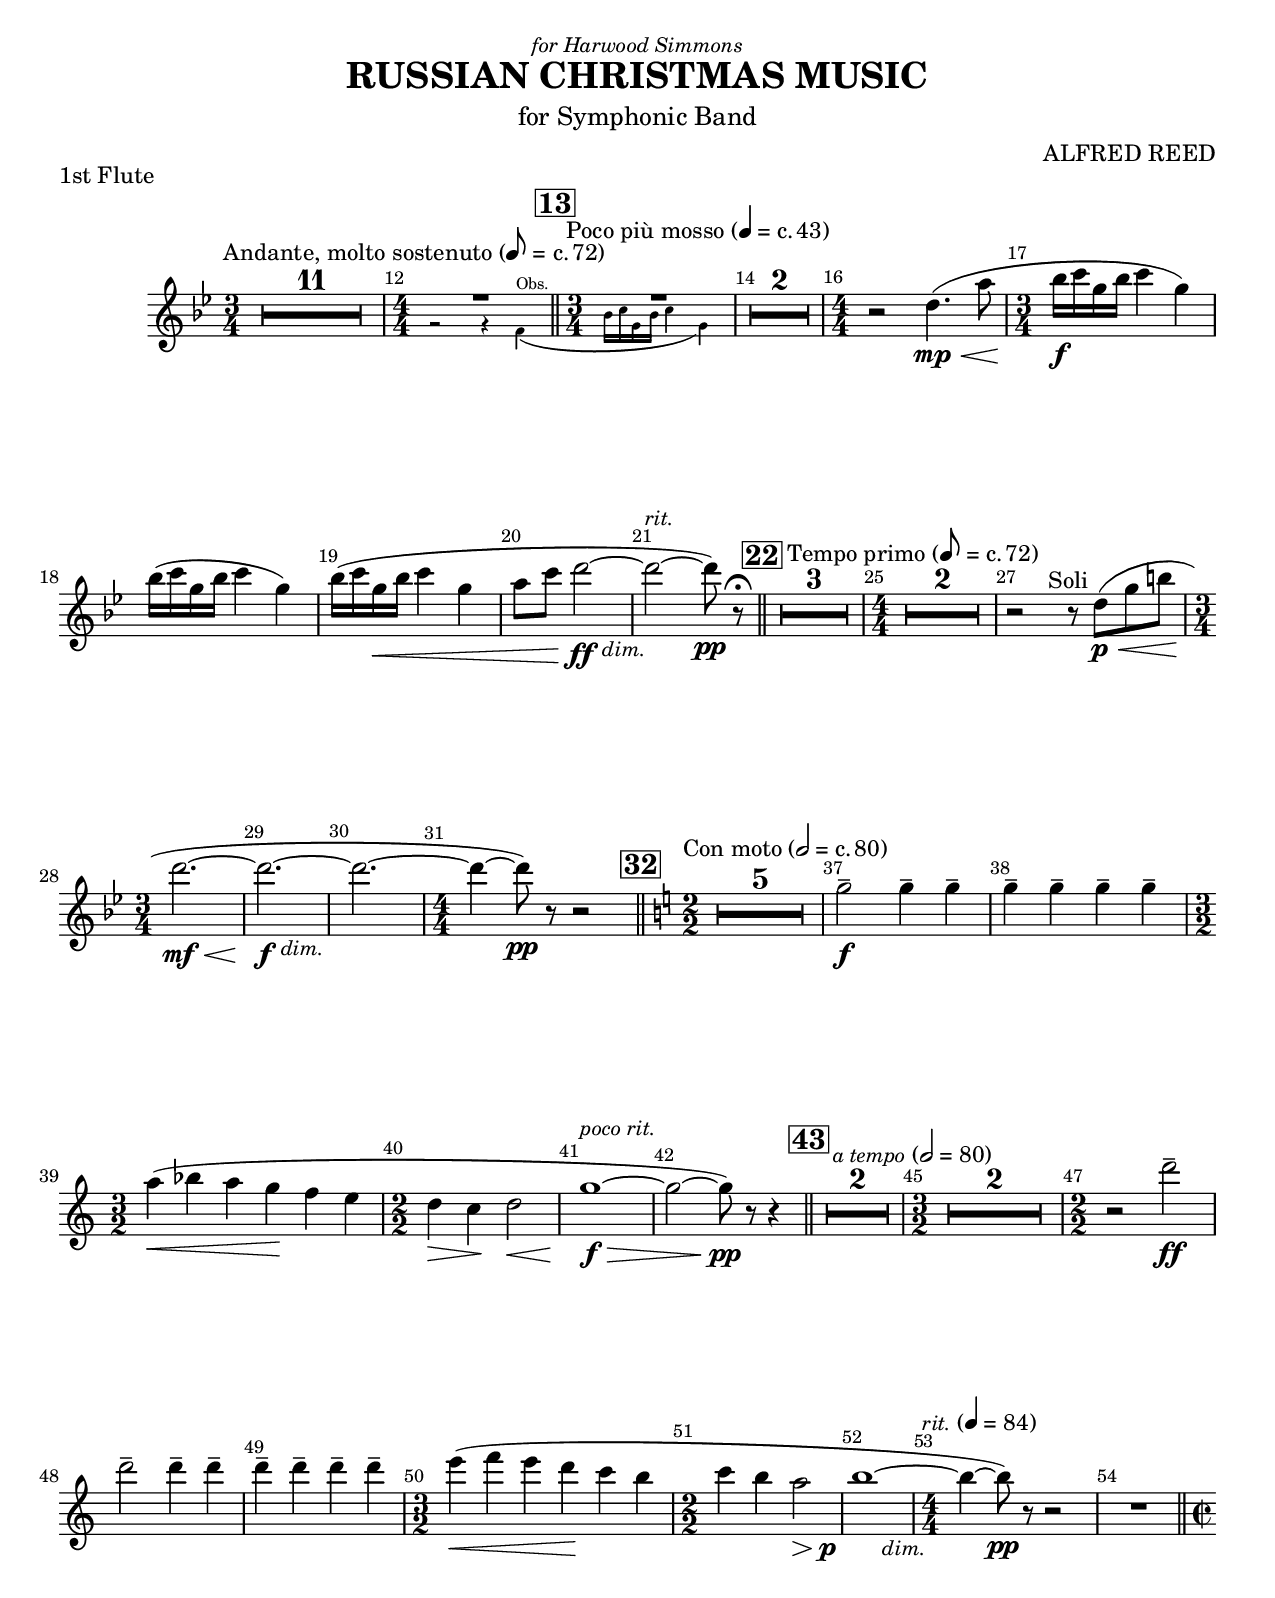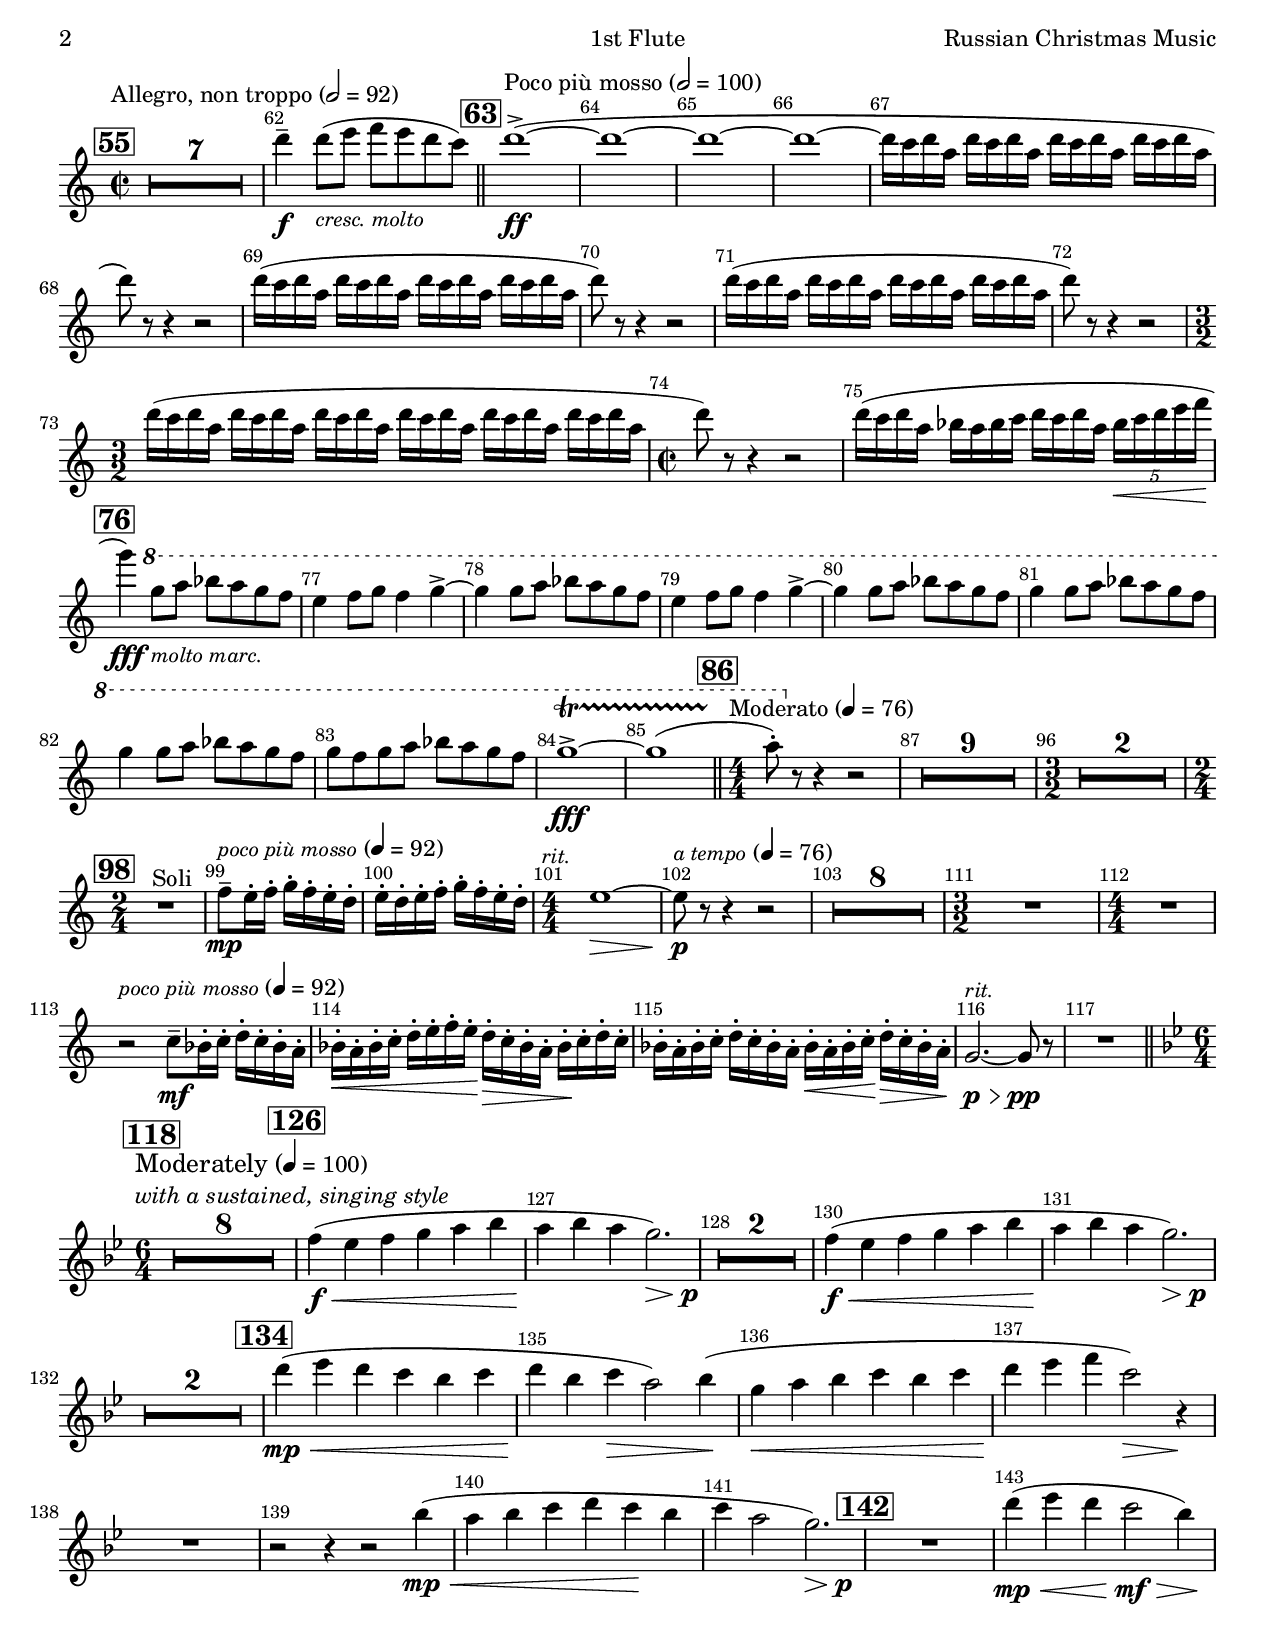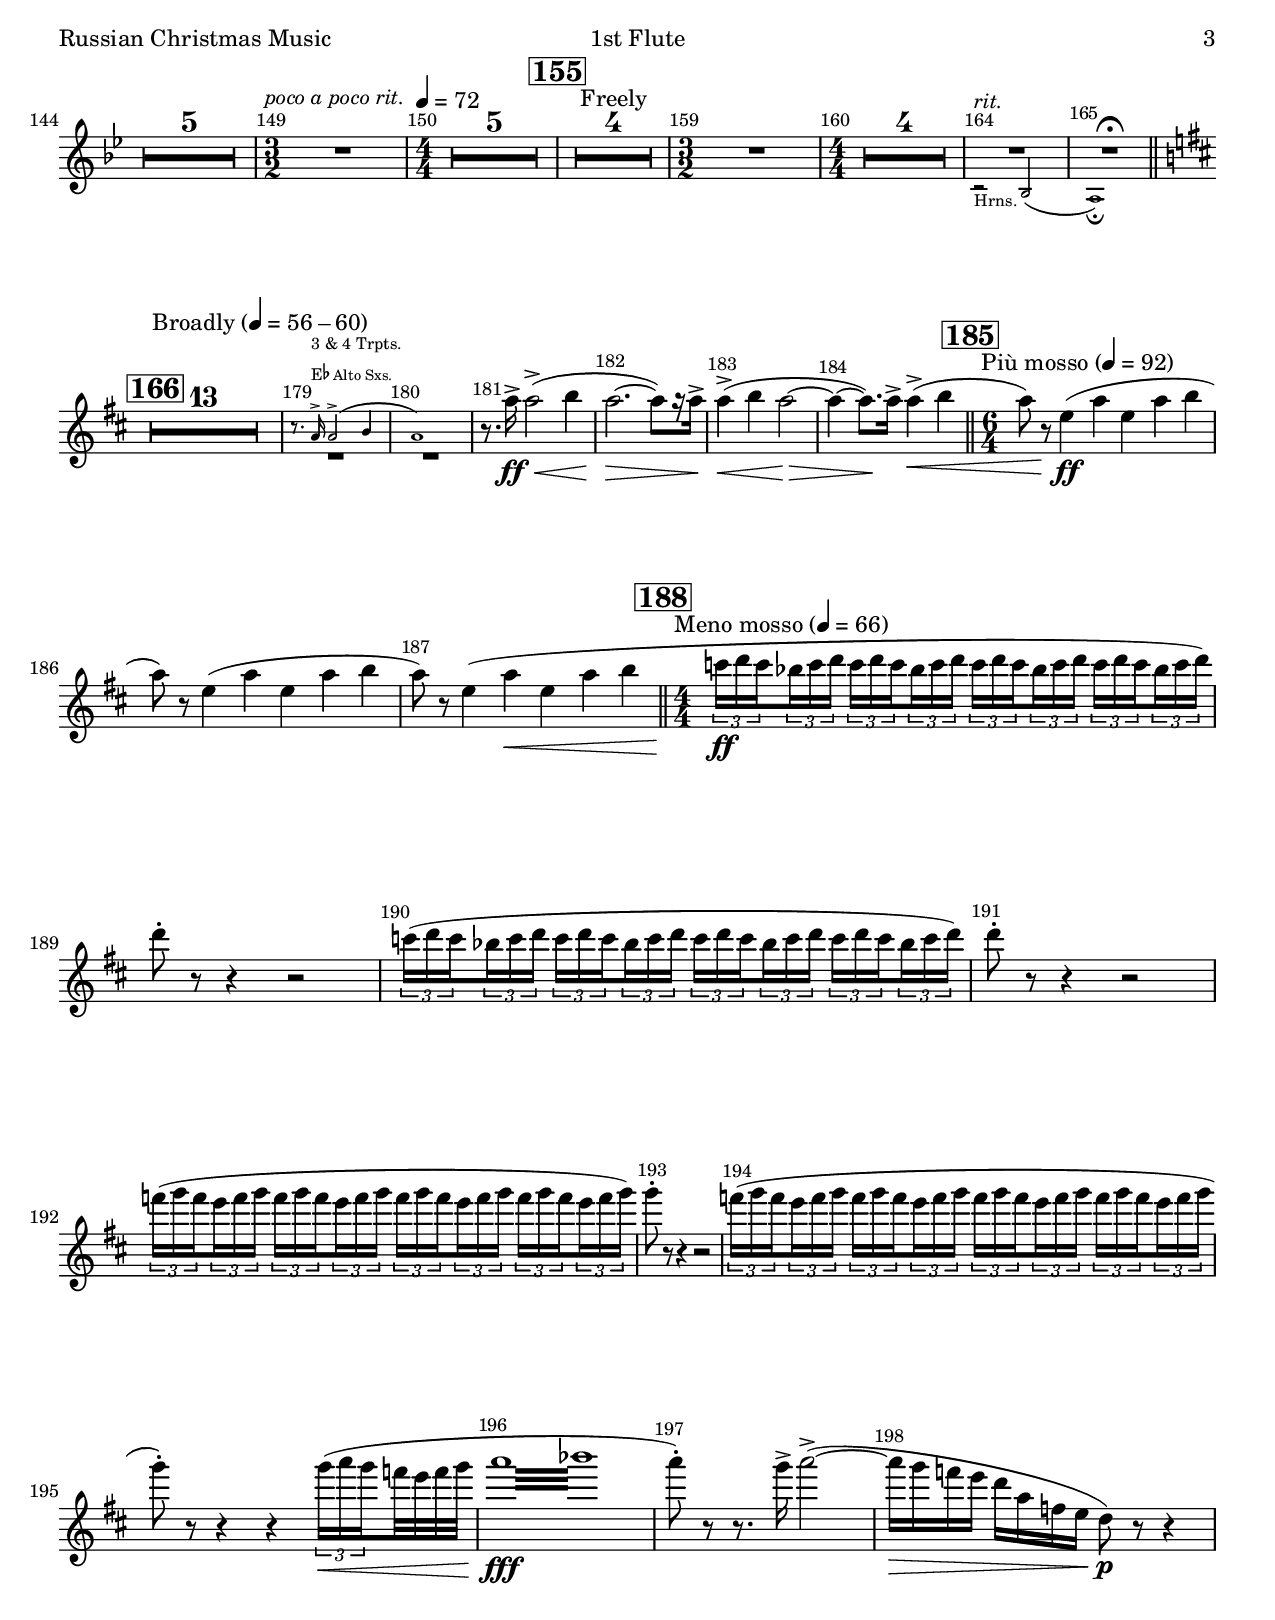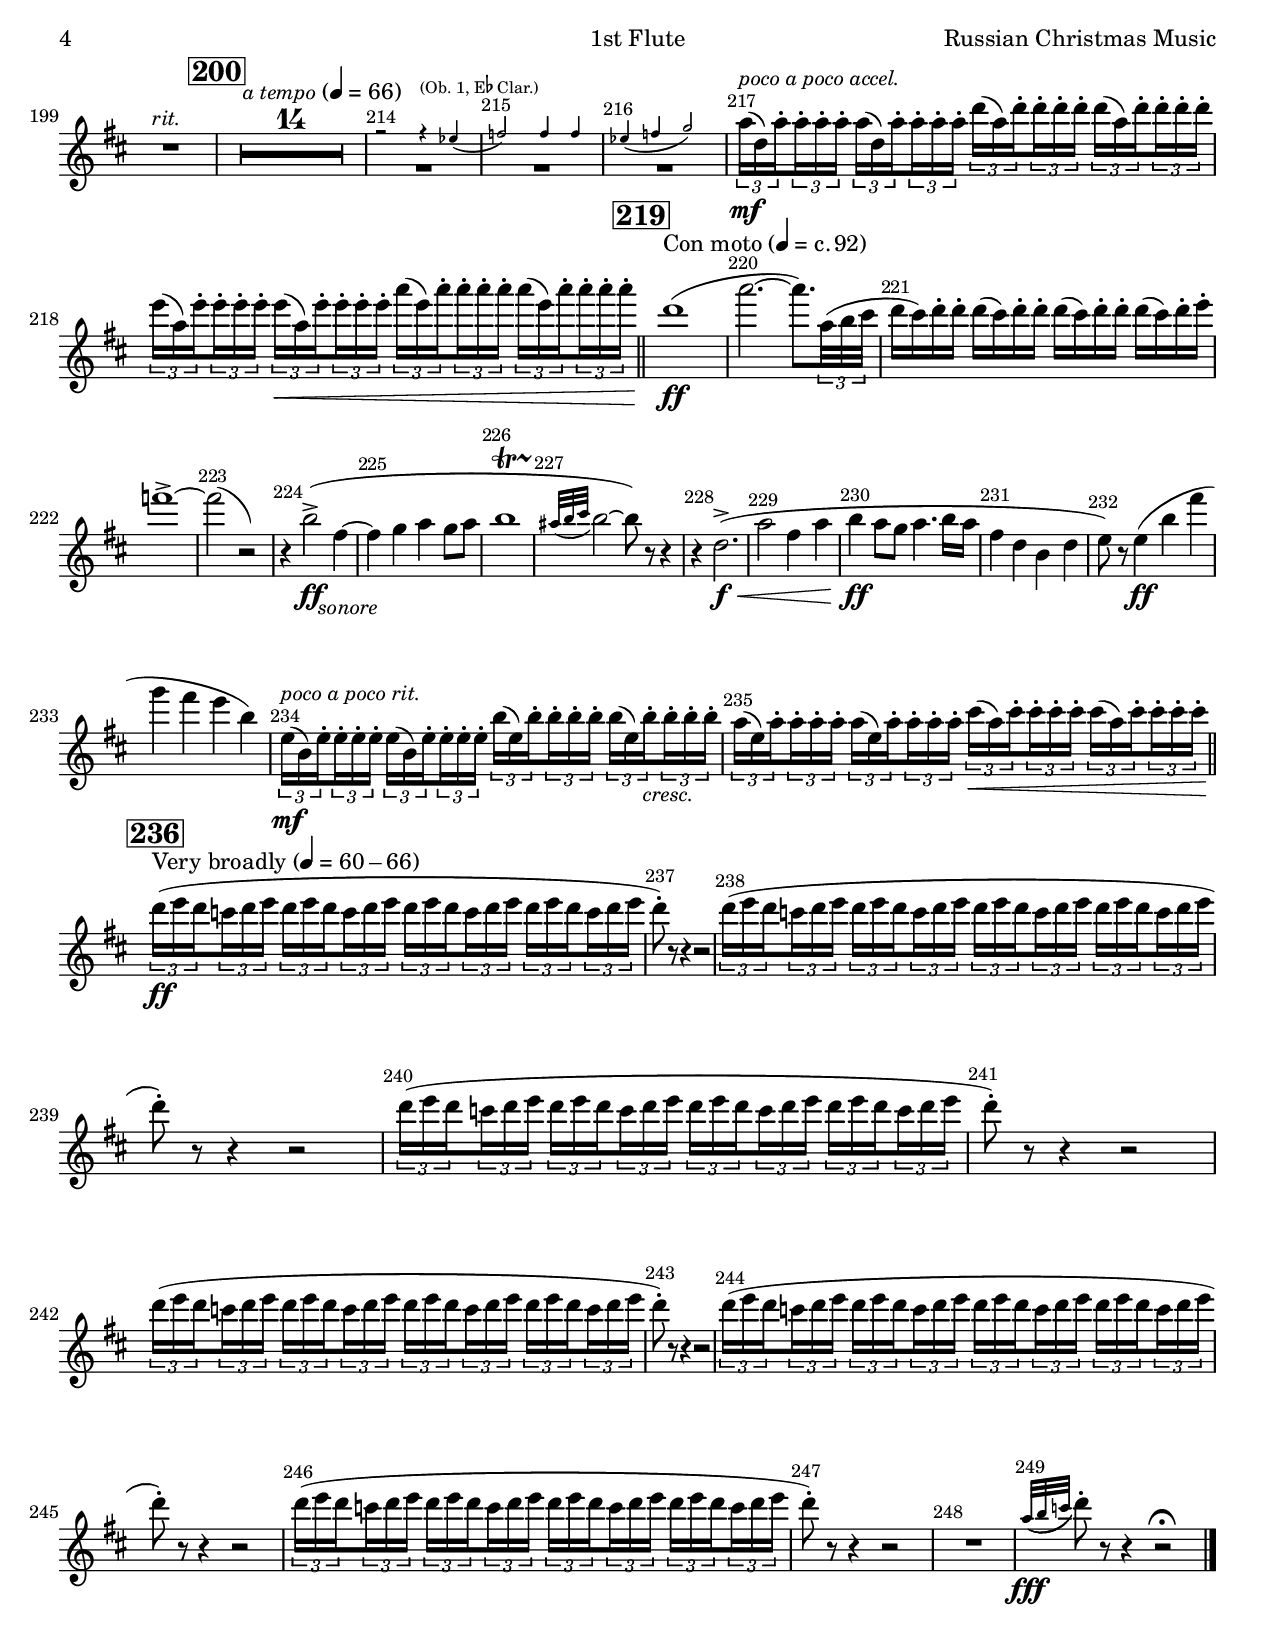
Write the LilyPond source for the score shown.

\version "2.19.82"
\language "english"

\version "2.19.82"
\language "english"

\header {
  dedication = \markup { \normal-text \smaller \italic "for Harwood Simmons" }
  pieceTitle = "Russian Christmas Music"
  title = \markup { #(string-upcase pieceTitle) }
  subtitle = \markup { \normal-text "for Symphonic Band" }
  composer = \markup { "ALFRED REED" }
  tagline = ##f
}

\paper {
  #(set-paper-size "ansi a")
  oddHeaderMarkup = \markup \fill-line {
    \on-the-fly #print-page-number-check-first
    \fromproperty #'header:pieceTitle
    \on-the-fly #print-page-number-check-first
    \fromproperty #'header:piece
    \on-the-fly #print-page-number-check-first
    \fromproperty #'page:page-number-string
  }
  evenHeaderMarkup = \markup \fill-line {
    \on-the-fly #print-page-number-check-first
    \fromproperty #'page:page-number-string
    \on-the-fly #print-page-number-check-first
    \fromproperty #'header:piece
    \fromproperty #'header:pieceTitle
  }
}

rehearsalMark = {
  \once \override Score.BarNumber.break-visibility = ##(#f #f #f)
  \mark \default
}

scoreOutline = {
  \compressFullBarRests
  \override MultiMeasureRest.expand-limit = #1
  \set Score.markFormatter = #format-mark-box-barnumbers
  \override Score.BarNumber.break-visibility = #end-of-line-invisible
  \context Score \applyContext #(set-bar-number-visibility 1)

  \overrideTimeSignatureSettings 6/4 1/4 #'(1 1 1 1 1 1) #'()
  \overrideTimeSignatureSettings 3/2 1/4 #'(1 1 1 1 1 1) #'()
  \overrideTimeSignatureSettings 2/2 1/2 #'(1 1) \beamExceptions {
    16[ 16 16 16] 16[ 16 16 16] 16[ 16 16 16] 16[ 16 16 16] |
    8[ 8 8 8] 8[ 8 8 8]
  }

  \numericTimeSignature
  \time 3/4
  \tempo \markup {
    \concat \normal-text {
      "Andante, molto sostenuto ("
      \smaller \general-align #Y #DOWN \note #"8" #1
      " = c."
      \hspace #0.25
      "72)"
    }
  }
  \key bf \major
  s2.*11

  % m. 12
  \time 4/4
  | s1*1

  %%% m. 13 %%%
  \rehearsalMark
  \bar "||"
  \time 3/4
  \tempo \markup {
    \concat \normal-text {
      "Poco più mosso ("
      \smaller \general-align #Y #DOWN \note #"4" #1
      " = c."
      \hspace #0.25
      "43)"
    }
  }
  | s2.*3

  % m. 16
  \time 4/4
  | s1*1

  % m. 17
  \time 3/4
  | s2.*4

  % m. 21
  | \tempo \markup { \normal-text \smaller \italic "rit." }
  s2

  s8 s8\fermata

  %%% m. 22 %%%
  \rehearsalMark
  \bar "||"
  \tempo \markup {
    \concat \normal-text {
      "Tempo primo ("
      \smaller \general-align #Y #DOWN \note #"8" #1
      " = c."
      \hspace #0.25
      "72)"
    }
  }
  | s2.*3

  % m. 25
  \time 4/4
  | s1*3

  % m. 28
  \time 3/4
  | s2.*3

  % m. 31
  \time 4/4
  | s1*1

  %%% m. 32 %%%
  \rehearsalMark
  \bar "||"
  \time 2/2
  \tempo \markup {
    \concat \normal-text {
      "Con moto ("
      \smaller \general-align #Y #DOWN \note #"2" #1
      " = c."
      \hspace #0.25
      "80)"
    }
  }
  \key c \major
  | s1*7

  % m. 39
  \time 3/2
  | s1.*1

  % m. 40
  \time 2/2
  | s1*1

  % m. 41
  \tempo \markup { \normal-text \smaller \italic "poco rit." }
  | s1*2

  %%% m. 43 %%%
  \rehearsalMark
  \bar "||"
  \tempo \markup { \normal-text \smaller \italic "a tempo" } 2 = 80
  | s1*2

  % m. 45
  \time 3/2
  | s1.*2

  % m. 48
  \time 2/2
  | s1*3

  % m. 51
  \time 3/2
  | s1.*1

  % m. 52
  \time 2/2
  | s1*2

  % m. 54
  \time 4/4
  \tempo \markup { \normal-text \smaller \italic "rit." } 4 = 84
  | s1*2

  %%% m. 55 %%%
  \defaultTimeSignature
  \time 2/2
  \rehearsalMark
  \bar "||"
  \tempo \markup { \normal-text "Allegro, non troppo" } 2 = 92
  | s1*8

  %%% m. 63 %%%
  \rehearsalMark
  \bar "||"
  \tempo \markup { \normal-text "Poco più mosso" } 2 = 100
  | s1*10

  % m. 74
  \time 3/2
  | s1.*1

  % m. 75
  \time 2/2
  | s1*2

  %%% m. 76 %%%
  \rehearsalMark
  | s1*10

  %%% m. 86 %%%
  \rehearsalMark
  \bar "||"
  \numericTimeSignature
  \time 4/4
  \tempo \markup { \normal-text "Moderato" } 4 = 76
  | s1*10

  % m. 96
  \time 3/2
  | s1.*2

  %%% m. 98 %%%
  \rehearsalMark
  \time 2/4
  | s2*1

  % m. 99
  \tempo \markup { \normal-text \smaller \italic "poco più mosso" } 4 = 92
  | s2*2

  % m. 101
  \time 4/4
  \tempo \markup { \normal-text \smaller \italic "rit." }
  | s1*1

  % m. 102
  \tempo \markup { \normal-text \smaller \italic "a tempo" } 4 = 76
  | s1*9

  % m. 111
  \time 3/2
  | s1.*1

  % m. 112
  \time 4/4
  | s1*1

  % m. 113
  \tempo \markup { \normal-text \smaller \italic "poco più mosso" } 4 = 92
  | s1*3

  % m. 116
  \tempo \markup { \normal-text \smaller \italic "rit." }
  | s1*2

  %%% m. 118 %%%
  \rehearsalMark
  \bar "||"
  \key bf \major
  \time 6/4
  \tempo \markup \left-column \normal-text {
    \concat {
      \larger "Moderately ("
      \smaller \general-align #Y #DOWN \note #"4" #1
      " = 100)"
    }
    \italic "with a sustained, singing style"
  }
  | s1.*8

  %%% m. 126 %%%
  \rehearsalMark
  | s1.*8

  %%% m. 134 %%%
  \rehearsalMark
  | s1.*8

  %%% m. 142 %%%
  \rehearsalMark
  | s1.*7

  % m. 148
  \time 3/2
  \tempo \markup { \normal-text \smaller \italic "poco a poco rit." }
  | s1.*1

  % m. 149
  \tempo 4 = 72
  \time 4/4
  | s1*5

  %%% m. 155 %%%
  \rehearsalMark
  \tempo \markup { \normal-text "Freely" }
  | s1*4

  % m. 159
  \time 3/2
  | s1.*1

  % m. 160
  \time 4/4
  | s1*4

  % m. 164
  \tempo \markup { \normal-text \smaller \italic "rit." }
  | s1*1

  % m. 165
  | R1*1^\fermataMarkup

  %%% m. 166 %%%
  \rehearsalMark
  \bar "||"
  \tempo \markup { \normal-text "Broadly" } 4 = 56 - 60
  \key d \major
  | s1*19

  %%% m. 185 %%%
  \rehearsalMark
  \bar "||"
  \tempo \markup { \normal-text "Più mosso" } 4 = 92
  \time 6/4
  | s1.*3

  %%% m. 188 %%%
  \rehearsalMark
  \bar "||"
  \tempo \markup { \normal-text "Meno mosso" } 4 = 66
  \time 4/4
  | s1*11

  % m. 199
  \tempo \markup { \normal-text \smaller \italic "rit." }
  | s1*1

  %%% m. 200 %%%
  \rehearsalMark
  \tempo \markup { \normal-text \smaller \italic "a tempo" } 4 = 66
  | s1*17

  % m. 217
  \tempo \markup { \normal-text \smaller \italic "poco a poco accel." }
  | s1*2

  %%% m. 219 %%%
  \rehearsalMark
  \bar "||"
  \tempo \markup {
    \concat \normal-text {
      "Con moto ("
      \smaller \general-align #Y #DOWN \note #"4" #1
      " = c."
      \hspace #0.25
      "92)"
    }
  }
  | s1*15

  % m. 234
  \tempo \markup { \normal-text \smaller \italic "poco a poco rit." }
  | s1*2

  %%% m. 236 %%%
  \rehearsalMark
  \bar "||"
  \tempo \markup { \normal-text "Very broadly" } 4 = 60 - 66
  | s1*13

  % m. 249
  |
  s2

  s2\fermata

  \bar "|."
}

\version "2.18.2"
\language "english"

subdivideBeamSixteenths = {
  \set subdivideBeams = ##t
  \set baseMoment = #(ly:make-moment 1/16)
  \set beatStructure = #'(4 4 4 4)
}

subdivideBeamEighths = {
  \set subdivideBeams = ##t
  \set baseMoment = #(ly:make-moment 1/8)
  \set beatStructure = #'(2 2)
}

unsetBeamSubdivision = {
  \unset subdivideBeams
  \unset baseMoment
  \unset beatStructure
}


\header {
  piece = "1st Flute"
}

partFluteOne = \relative c''' {
  % m. 1, 2, 3, 4, 5, 6, 7, 8, 9, 10, 11
  R2.*11
  |
  % m. 12, 13
  \override MultiMeasureRest #'staff-position = #2
  << { R1*1 | R2.*1 } \new CueVoice { g,2\rest
  \stemDown\slurDown
  g4\rest
  f4(^\markup { \teeny "Obs." }
  |
  bf16 c16 g16 bf16
  c4
  g4) } >>
  |
  % m. 14, 15
  \revert MultiMeasureRest #'staff-position
  R2.*2
  |
  % m. 16
  r2

  d'4.(\mp\<
    a'8
  |
  % m. 17
  bf16\f c16 g16 bf16
  c4
  g4)
  |
  % m. 18
  bf16( c16 g16 bf16
  c4
  g4)
  |
  % m. 19
  bf16( c16 g16\< bf16
  c4
  g4
  |
  % m. 20
  a8 c8
  << d2~\ff { s4
  s4_\markup { \smaller \italic "dim." } } >>
  |
  % m. 21
  d2~

  d8)\pp r8
  |
  % m. 22, 23, 24
  R2.*3
  |
  % m. 25, 26
  R1*2
  |
  % m. 27
  r2

  r8^\markup \center-align { "Soli" } d,8(\p\<
  g8 b8
  |
  % m. 28
  d2.~\mf\<


  |
  % m. 29
  << d2.~\f { s4
  s4_\markup { \smaller \italic "dim." } } >>

  |
  % m. 30
  d2.~


  |
  % m. 31
  d4~
  d8)\pp r8
  r2

  |
  % m. 32, 33, 34, 35, 36
  R1*5
  |
  % m. 37
  g,2--\f

  g4-- g4--
  |
  % m. 38
  g4--
  g4--
  g4--
  g4--
  |
  % m. 39
  a4(\<
  bf4
  a4
  g4\!
  f4
  e4
  |
  % m. 40
  d4\>
  c4\!
  d2\<

  |
  % m. 41
  g1~\f\>



  |
  % m. 42
  g2~

  g8\pp) r8
  r4
  |
  % m. 43, 44
  R1*2
  |
  % m. 45, 46
  R1.*2
  |
  % m. 47
  r2

  d'2--\ff

  |
  % m. 48
  d2--

  d4--
  d4--
  |
  % m. 49
  d4--
  d4--
  d4--
  d4--
  |
  % m. 50
  e4(\<
  f4
  e4
  d4\!
  c4
  b4
  |
  % m. 51
  c4
  b4
  << a2\> { s4.
  s8\p } >>
  |
  % m. 52
  << b1~ { s2

  s2_\markup { \smaller \italic "dim." } } >>

  |
  % m. 53
  b4~
  b8)\pp r8
  r2

  |
  % m. 55
  R1*1


  \pageBreak
  |
  % m. 54, 55, 56, 57, 58, 59, 60, 61
  R1*7
  |
  % m. 62
  d4--\f
  d8(_\markup { \smaller \italic "cresc. molto" } e8
  f8 e8
  d8 c8)
  |
  % m. 63
  d1->~(\ff



  |
  % m. 64
  d1~



  |
  % m. 65
  d1~



  |
  % m. 66
  d1~



  |
  % m. 67
  d16 c16 d16 a16
  d16 c16 d16 a16
  d16 c16 d16 a16
  d16 c16 d16 a16
  |
  % m. 68
  d8) r8
  r4
  r2

  |
  % m. 69
  d16( c16 d16 a16
  d16 c16 d16 a16
  d16 c16 d16 a16
  d16 c16 d16 a16
  |
  % m. 70
  d8) r8
  r4
  r2

  |
  % m. 71
  d16( c16 d16 a16
  d16 c16 d16 a16
  d16 c16 d16 a16
  d16 c16 d16 a16
  |
  % m. 72
  d8) r8
  r4
  r2

  |
  % m. 73
  d16( c16 d16 a16
  d16 c16 d16 a16
  d16 c16 d16 a16
  d16 c16 d16 a16
  d16 c16 d16 a16
  d16 c16 d16 a16
  |
  % m. 74
  d8) r8
  r4
  r2

  |
  % m. 75
  d16( c16 d16 a16
  bf16 a16 bf16 c16
  d16 c16 d16 a16
  \tuplet 5/4 { bf16\< c16 d16 e16 f16 }
  |
  % m. 76
  g4)\fff
  \ottava #1 g8_\markup { \smaller \italic "molto marc." } a8
  bf8 a8
  g8 f8
  |
  % m. 77
  e4
  f8 g8
  f4
  g4->~
  |
  % m. 78
  g4
  g8 a8
  bf8 a8
  g8 f8
  |
  % m. 79
  e4
  f8 g8
  f4
  g4->~
  |
  % m. 80
  g4
  g8 a8
  bf8 a8
  g8 f8
  |
  % m. 81
  g4
  g8 a8
  bf8 a8
  g8 f8
  |
  % m. 82
  g4
  g8 a8
  bf8 a8
  g8 f8
  |
  % m. 83
  g8 f8
  g8 a8
  bf8 a8
  g8 f8
  |
  % m. 84
  g1->~\startTrillSpan\fff



  |
  % m. 85
  g1(



  |
  % m. 86
  a8-.)\stopTrillSpan \ottava #0 r8
  r4
  r2

  |
  % m. 87, 88, 89, 90, 91, 92, 93, 94, 95
  R1*9
  |
  % m. 96, 97
  R1.*2
  |
  % m. 98
  << R2*1 { s4
  s4^"Soli"} >>
  |
  % m. 99
  f,8--\mp e16-. f16-.
  g16-. f16-. e16-. d16-.
  |
  % m. 100
  e16-. d16-. e16-. f16-.
  g16-. f16-. e16-. d16-.
  |
  % m. 101
  e1~\>



  |
  % m. 102
  e8\p r8
  r4
  r2

  |
  % m. 103, 104, 105, 106, 107, 108, 109, 110
  R1*8
  |
  % m. 111
  R1.*1





  |
  % m. 112
  R1*1



  |
  % m. 113
  r2

  c8--\mf bf16-. c16-.
  d16-. c16-. bf16-. a16-.
  |
  % m. 114
  bf16-.\< a16-. bf16-. c16-.
  d16-. e16-. f16-. e16-.\!
  d16-.\> c16-. bf16-. a16-.
  bf16-.\! c16-. d16-. c16-.
  |
  % m. 115
  bf16-. a16-. bf16-. c16-.
  d16-. c16-. bf16-. a16-.
  bf16-.\< a16-. bf16-. c16-.\!
  d16-.\> c16-. bf16-. a16-.
  |
  % m. 116
  g2.~\p\>


  g8\pp r8
  |
  % m. 117
  R1*1



  |
  % m. 118, 119, 120, 121, 122, 123, 124, 125
  R1.*8
  |
  % m. 126
  f'4(\f\<
  ef4
  f4
  g4
  a4
  bf4
  |
  % m. 127
  a4\!
  bf4
  a4
  << g2.)\> { s2

  s8 s8\p } >>
  |
  % m. 128, 129
  R1.*2
  |
  % m. 130
  f4(\f\<
  ef4
  f4
  g4
  a4
  bf4
  |
  % m. 131
  a4\!
  bf4
  a4
  << g2.)\> { s2

  s4\p } >>
  |
  % m. 132, 133
  R1.*2
  |
  % m. 134
  d'4(\mp\<
  ef4
  d4
  c4
  bf4
  c4
  |
  % m. 135
  d4\!
  bf4
  c4\>
  a2)

  bf4(\!
  |
  % m. 136
  g4\<
  a4
  bf4
  c4
  bf4
  c4
  |
  % m. 137
  d4\!
  ef4
  f4
  c2)\>

  r4\!
  |
  % m. 138
  R1.*1





  |
  % m. 139
  r2

  r4
  r2

  bf4(\mp\<
  |
  % m. 140
  a4
  bf4
  c4
  d4
  c4\!
  bf4
  |
  % m. 141
  c4
  a2

  << g2.)\> { s2

  s4\p } >>
  |
  % m. 142
  R1.*1





  |
  % m. 143
  d'4(\mp\<
  ef4
  d4
  c2\mf\>

  << bf4) { s8 s8\! } >> \pageBreak
  |
  % m. 144, 145, 146, 147, 148, 149
  R1.*6
  |
  % m. 150, 151, 152, 153, 154, 155, 156, 157, 158
  R1*9
  |
  % m. 159
  R1.*1





  |
  % m. 160, 161, 162, 163
  R1*4
  |
  % m. 164, 165
  << R1*2 \new CueVoice { c,,2\rest_\markup { \teeny "Hrns." }

  bf2(
  |
  a1)_\fermata


  } >>
  |
  % m. 166, 167, 168, 169, 170, 171, 172, 173, 174, 175, 176, 177, 178
  R1*13
  |
  % m. 179, 180
  \override MultiMeasureRest #'staff-position = #-6
  << R1*2 \new CueVoice { c'8.\rest a16^>^\markup \left-column {
    \teeny "3 & 4 Trpts."
    \concat { \teeny "E" \raise #0.5 \flat " Alto Sxs." }
  }
  \slurUp a2^>(

  \stemUp b4
  |
  a1)


  } >>
  |
  % m. 181
  \revert MultiMeasureRest #'staff-position
  r8. a'16->\ff\<
  a2->(

  b4
  |
  % m. 182
  a2.~\>


  a8)[ r16 a16->]
  |
  % m. 183
  a4->(\<
  b4
  a2~\>

  |
  % m. 184
  a4~
  a8.)\! a16->
  a4->(\<
  b4
  |
  % m. 185
  a8) r8\!
  e4(\ff
  a4
  e4
  a4
  b4
  |
  % m. 186
  a8) r8
  e4(
  a4
  e4
  a4
  b4
  |
  % m. 187
  a8) r8
  e4(
  a4\<
  e4
  a4
  b4
  |
  % m. 188
  \subdivideBeamEighths \tuplet 3/2 { c16\ff d16 c16 } \tuplet 3/2 { bf16 c16 d16 }
  \tuplet 3/2 { c16 d16 c16 } \tuplet 3/2 { bf16 c16 d16 }
  \tuplet 3/2 { c16 d16 c16 } \tuplet 3/2 { bf16 c16 d16 }
  \tuplet 3/2 { c16 d16 c16 } \tuplet 3/2 { bf16 c16 d16) }
  |
  % m. 189
  d8-. r8
  r4
  r2

  |
  % m. 190
  \tuplet 3/2 { c16( d16 c16 } \tuplet 3/2 { bf16 c16 d16 }
  \tuplet 3/2 { c16 d16 c16 } \tuplet 3/2 { bf16 c16 d16 }
  \tuplet 3/2 { c16 d16 c16 } \tuplet 3/2 { bf16 c16 d16 }
  \tuplet 3/2 { c16 d16 c16 } \tuplet 3/2 { bf16 c16 d16) }
  |
  % m. 191
  d8-. r8
  r4
  r2

  |
  % m. 192
  \tuplet 3/2 { f16( g16 f16 } \tuplet 3/2 { e16 f16 g16 }
  \tuplet 3/2 { f16 g16 f16 } \tuplet 3/2 { e16 f16 g16 }
  \tuplet 3/2 { f16 g16 f16 } \tuplet 3/2 { e16 f16 g16 }
  \tuplet 3/2 { f16 g16 f16 } \tuplet 3/2 { e16 f16 g16) }
  |
  % m. 193
  g8-. r8
  r4
  r2

  |
  % m. 194
  \tuplet 3/2 { f16( g16 f16 } \tuplet 3/2 { e16 f16 g16 }
  \tuplet 3/2 { f16 g16 f16 } \tuplet 3/2 { e16 f16 g16 }
  \tuplet 3/2 { f16 g16 f16 } \tuplet 3/2 { e16 f16 g16 }
  \tuplet 3/2 { f16 g16 f16 } \tuplet 3/2 { e16 f16 g16 }
  |
  % m. 195
  g8-.) r8
  r4
  r4
  \tuplet 3/2 { g16(\< a16 g16 } f32 e32 f32 g32
  |
  % m. 196
  \repeat tremolo 16 { a32\fff bf32 }



  |
  % m. 197
  \unsetBeamSubdivision a8-.) r8
  r8. g16->
  a2->~(

  |
  % m. 198
  a16\> g16 f16 e16
  d16 a16 f16 e16
  d8)\p r8
  r4\pageBreak
  |
  % m. 199, 200, 201, 202, 203, 204, 205, 206, 207, 208, 209, 210, 211
  % m. 212, 213
  R1*15
  |
  % m. 214, 215, 216
  \override MultiMeasureRest #'staff-position = #-4
  << R1*3 \new CueVoice { f2\rest

  f4\rest^\markup \concat \teeny { "(Ob. 1, E" \raise #0.5 \flat " Clar.)" }
  \stemUp ef4(
  |
  f2)

  f4
  f4
  |
  ef4(
  f4
  g2)
  } >>
  |
  \revert MultiMeasureRest #'staff-position
  % m. 217
  \subdivideBeamEighths \tuplet 3/2 { a16(\mf d,16) a'16-. } \tuplet 3/2 { a16-. a16-. a16-. }
  \tuplet 3/2 { a16( d,16) a'16-. } \tuplet 3/2 { a16-. a16-. a16-. }
  \tuplet 3/2 { d16( a16) d16-. } \tuplet 3/2 { d16-. d16-. d16-. }
  \tuplet 3/2 { d16( a16) d16-. } \tuplet 3/2 { d16-. d16-. d16-. }
  |
  % m. 218
  \tuplet 3/2 { e16( a,16) e'16-. } \tuplet 3/2 { e16-. e16-. e16-. }
  \tuplet 3/2 { e16(\< a,16) e'16-. } \tuplet 3/2 { e16-. e16-. e16-. }
  \tuplet 3/2 { a16( e16) a16-. } \tuplet 3/2 { a16-. a16-. a16-. }
  \tuplet 3/2 { a16( e16) a16-. } \tuplet 3/2 { a16-. a16-. a16-. }
  |
  % m. 219
  \unsetBeamSubdivision d,1(\ff



  |
  % m. 220
  a'2.~


  a8.) \tuplet 3/2 { a,32( b32 cs32 }
  |
  % m. 221
  d16 cs16) d16-. d16-.
  d16( cs16) d16-. d16-.
  d16( cs16) d16-. d16-.
  d16( cs16) d16-. e16-.
  |
  % m. 222
  f1->~



  |
  % m. 223
  f2(

  r2)

  |
  % m. 224
  r4
  << b,2->(\ff { s4
  s4_\markup { \smaller \italic "sonore" } } >>
  fs4~
  |
  % m. 225
  fs4
  g4
  a4
  g8 a8
  |
  % m. 226
  b1\startTrillSpan



  |
  % m. 227
  \appoggiatura { as32\stopTrillSpan b32 cs32 } b2~

  b8) r8
  r4
  |
  % m. 228
  r4
  d,2.->(\f\<


  |
  % m. 229
  a'2

  fs4
  a4
  |
  % m. 230
  b4\ff
  a8 g8
  a4.
    b16 a16
  |
  % m. 231
  fs4
  d4
  b4
  d4
  |
  % m. 232
  e8) r8
  e4(\ff
  b'4
  fs'4
  |
  % m. 233
  g4
  fs4
  e4
  b4)
  |
  % m. 234
  \subdivideBeamEighths \tuplet 3/2 { e,16(\mf b16) e16-. } \tuplet 3/2 { e16-. e16-. e16-. }
  \tuplet 3/2 { e16( b16) e16-. } \tuplet 3/2 { e16-. e16-. e16-. }
  \tuplet 3/2 { b'16( e,16) b'16-. } \tuplet 3/2 { b16-. b16-. b16-. }
  \tuplet 3/2 { b16( e,16) b'16-._\markup { \smaller \italic "cresc." } } \tuplet 3/2 { b16-. b16-. b16-. }
  |
  % m. 235
  \tuplet 3/2 { a16( e16) a16-. } \tuplet 3/2 { a16-. a16-. a16-. }
  \tuplet 3/2 { a16( e16) a16-. } \tuplet 3/2 { a16-. a16-. a16-. }
  \tuplet 3/2 { cs16(\< a16) cs16-. } \tuplet 3/2 { cs16-. cs16-. cs16-. }
  \tuplet 3/2 { cs16( a16) cs16-. } \tuplet 3/2 { cs16-. cs16-. cs16-. }
  |
  % m. 236
  \tuplet 3/2 { d16(\ff e16 d16 } \tuplet 3/2 { c16 d16 e16 }
  \tuplet 3/2 { d16 e16 d16 } \tuplet 3/2 { c16 d16 e16 }
  \tuplet 3/2 { d16 e16 d16 } \tuplet 3/2 { c16 d16 e16 }
  \tuplet 3/2 { d16 e16 d16 } \tuplet 3/2 { c16 d16 e16 }
  |
  % m. 237
  d8-.) r8
  r4
  r2

  |
  % m. 238
  \tuplet 3/2 { d16( e16 d16 } \tuplet 3/2 { c16 d16 e16 }
  \tuplet 3/2 { d16 e16 d16 } \tuplet 3/2 { c16 d16 e16 }
  \tuplet 3/2 { d16 e16 d16 } \tuplet 3/2 { c16 d16 e16 }
  \tuplet 3/2 { d16 e16 d16 } \tuplet 3/2 { c16 d16 e16 }
  % m. 239
  d8-.) r8
  r4
  r2

  |
  % m. 240
  \tuplet 3/2 { d16( e16 d16 } \tuplet 3/2 { c16 d16 e16 }
  \tuplet 3/2 { d16 e16 d16 } \tuplet 3/2 { c16 d16 e16 }
  \tuplet 3/2 { d16 e16 d16 } \tuplet 3/2 { c16 d16 e16 }
  \tuplet 3/2 { d16 e16 d16 } \tuplet 3/2 { c16 d16 e16 }
  |
  % m. 241
  d8-.) r8
  r4
  r2

  |
  % m. 242
  \tuplet 3/2 { d16( e16 d16 } \tuplet 3/2 { c16 d16 e16 }
  \tuplet 3/2 { d16 e16 d16 } \tuplet 3/2 { c16 d16 e16 }
  \tuplet 3/2 { d16 e16 d16 } \tuplet 3/2 { c16 d16 e16 }
  \tuplet 3/2 { d16 e16 d16 } \tuplet 3/2 { c16 d16 e16 }
  |
  % m. 243
  d8-.) r8
  r4
  r2

  |
  % m. 244
  \tuplet 3/2 { d16( e16 d16 } \tuplet 3/2 { c16 d16 e16 }
  \tuplet 3/2 { d16 e16 d16 } \tuplet 3/2 { c16 d16 e16 }
  \tuplet 3/2 { d16 e16 d16 } \tuplet 3/2 { c16 d16 e16 }
  \tuplet 3/2 { d16 e16 d16 } \tuplet 3/2 { c16 d16 e16 }
  |
  % m. 245
  d8-.) r8
  r4
  r2

  |
  % m. 246
  \tuplet 3/2 { d16( e16 d16 } \tuplet 3/2 { c16 d16 e16 }
  \tuplet 3/2 { d16 e16 d16 } \tuplet 3/2 { c16 d16 e16 }
  \tuplet 3/2 { d16 e16 d16 } \tuplet 3/2 { c16 d16 e16 }
  \tuplet 3/2 { d16 e16 d16 } \tuplet 3/2 { c16 d16 e16 }
  |
  % m. 247
  d8-.) r8
  r4
  r2

  |
  % m. 248
  R1*1



  |
  % m. 249
  \appoggiatura { a32(\fff b32 c32 } d8-.) r8
  r4
  r2

}

\new Voice {
  << \scoreOutline \partFluteOne >>
}
